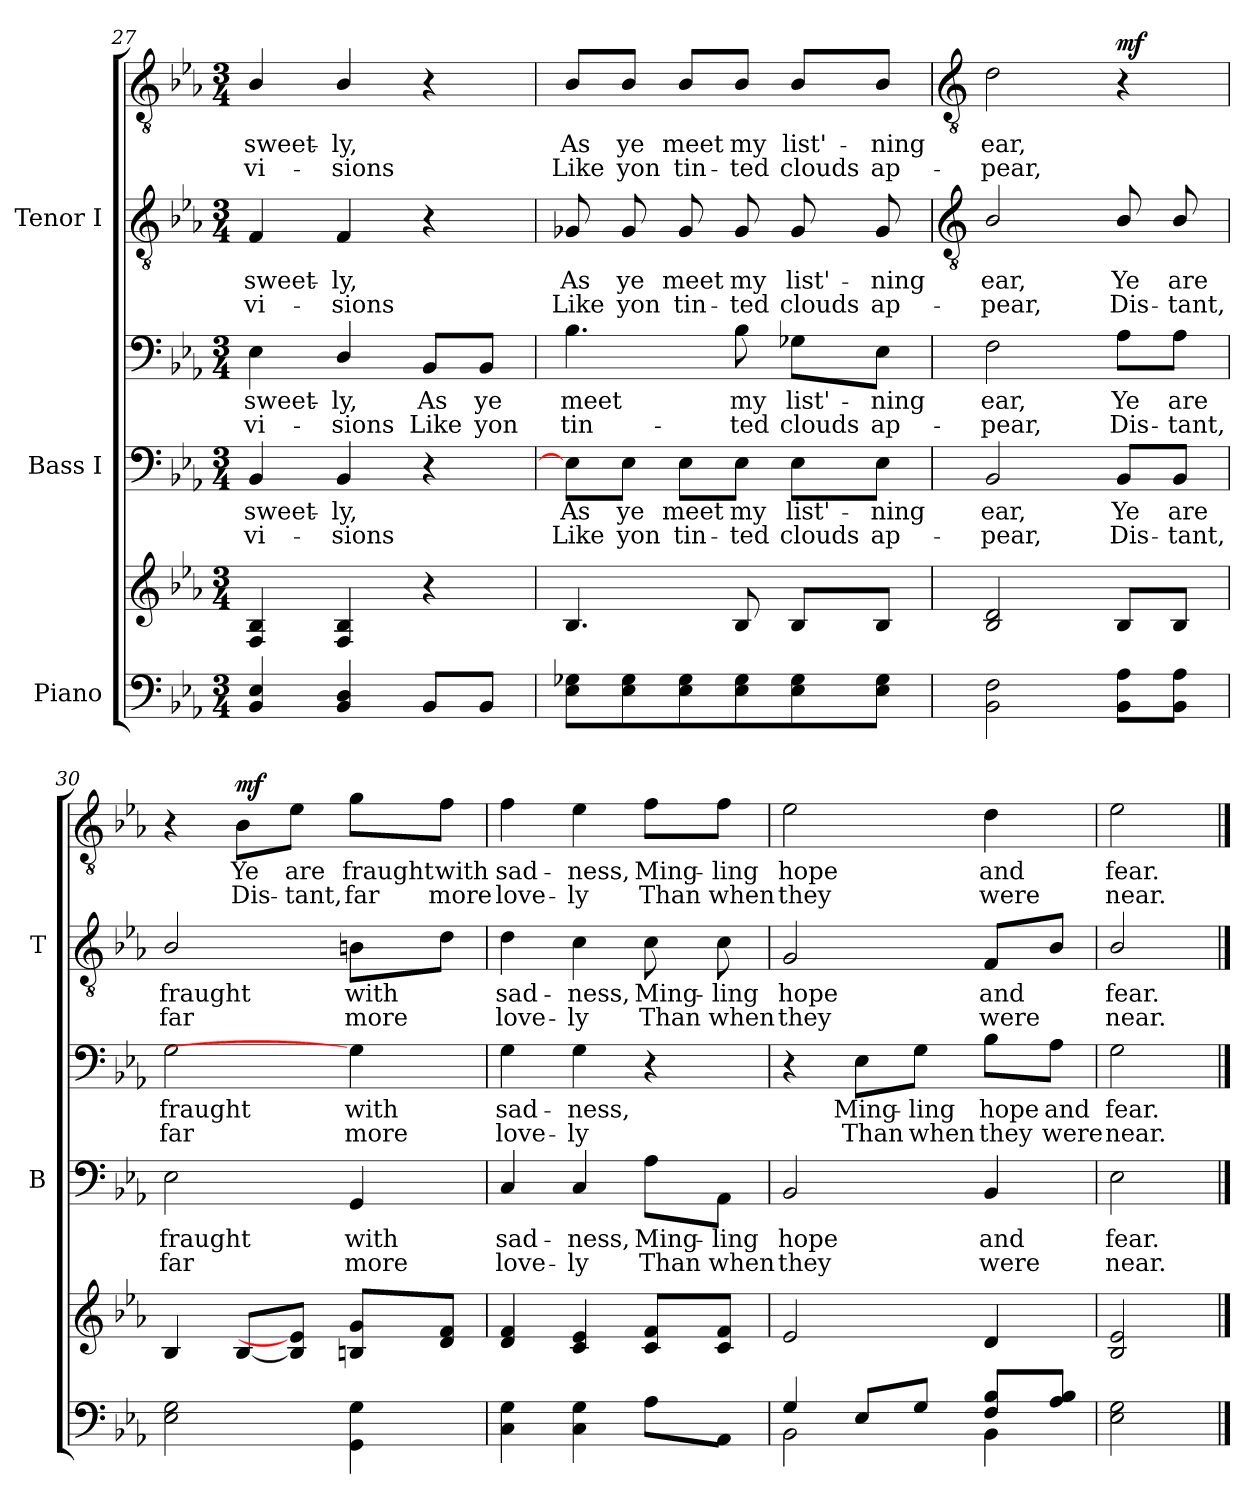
**kern	**kern	**dynam	**kern	**text	**text	**kern	**text	**text	**dynam	**kern	**text	**text	**kern	**text	**text	**dynam
*part3	*part3	*part3	*part2	*part2	*part2	*part2	*part2	*part2	*part2	*part1	*part1	*part1	*part1	*part1	*part1	*part1
*staff6	*staff5	*staff5/6	*staff4	*staff4	*staff4	*staff3	*staff3	*staff3	*staff3/4	*staff2	*staff2	*staff2	*staff1	*staff1	*staff1	*staff1/2
*I"Piano	*	*	*I"Bass I	*	*	*	*	*	*	*I"Tenor I	*	*	*	*	*	*
*	*	*	*I'B	*	*	*	*	*	*	*I'T	*	*	*	*	*	*
*clefF4	*clefG2	*	*clefF4	*	*	*clefF4	*	*	*	*clefGv2	*	*	*clefGv2	*	*	*
*k[b-e-a-]	*k[b-e-a-]	*	*k[b-e-a-]	*	*	*k[b-e-a-]	*	*	*	*k[b-e-a-]	*	*	*k[b-e-a-]	*	*	*
*E-:	*E-:	*	*E-:	*	*	*E-:	*	*	*	*E-:	*	*	*E-:	*	*	*
*M3/4	*M3/4	*	*M3/4	*	*	*M3/4	*	*	*	*M3/4	*	*	*M3/4	*	*	*
=27	=27	=27	=27	=27	=27	=27	=27	=27	=27	=27	=27	=27	=27	=27	=27	=27
*^	*	*	*	*	*	*	*	*	*	*	*	*	*	*	*	*
!	!LO:N:vis=1	!	!	!	!LO:LY:b	!LO:LY:b	!	!LO:LY:b	!LO:LY:b	!	!	!LO:LY:b	!LO:LY:b	!	!LO:LY:b	!LO:LY:b	!
4BB- 4E-	2.ryy	4F 4B-	.	4BB-	sweet-	-vi-	4E-	sweet-	-vi-	.	4F	sweet-	-vi-	4B-/	sweet-	-vi-	.
!	!	!	!	!	!LO:LY:b	!LO:LY:b	!	!LO:LY:b	!LO:LY:b	!	!	!LO:LY:b	!LO:LY:b	!	!LO:LY:b	!LO:LY:b	!
4BB- 4D	.	4F 4B-	.	4BB-	-ly,	sions	4D/	-ly,	sions	.	4F	-ly,	sions	4B-/	-ly,	sions	.
!	!	!	!	!	!	!	!	!LO:LY:b	!LO:LY:b	!	!	!	!	!	!	!	!
8BB-L	.	4r	.	4r	.	.	8BB-/L	As	Like	.	4r	.	.	4r	.	.	.
!	!	!	!	!	!	!	!	!LO:LY:b	!LO:LY:b	!	!	!	!	!	!	!	!
8BB-J	.	.	.	.	.	.	8BB-/J	ye	yon	.	.	.	.	.	.	.	.
=28	=28	=28	=28	=28	=28	=28	=28	=28	=28	=28	=28	=28	=28	=28	=28	=28	=28
!	!LO:N:vis=1	!	!	!	!LO:LY:b	!LO:LY:b	!	!LO:LY:b	!LO:LY:b	!	!	!LO:LY:b	!LO:LY:b	!	!LO:LY:b	!LO:LY:b	!
8E-\ 8G-X\L	2.ryy	4.B-	.	8E-\L]	-As	Like	4.B-	meet	tin-	.	8G-X	-As	Like	8B-/L	As	Like	.
!	!	!	!	!	!LO:LY:b	!LO:LY:b	!	!	!	!	!	!LO:LY:b	!LO:LY:b	!	!LO:LY:b	!LO:LY:b	!
8E-\ 8G-\	.	.	.	8E-\J	ye	yon	.	.	.	.	8G-	ye	yon	8B-/J	ye	yon	.
!	!	!	!	!	!LO:LY:b	!LO:LY:b	!	!	!	!	!	!LO:LY:b	!LO:LY:b	!	!LO:LY:b	!LO:LY:b	!
8E-\ 8G-\	.	.	.	8E-\L	meet	tin-	.	.	.	.	8G-	meet	tin-	8B-/L	meet	tin-	.
!	!	!	!	!	!LO:LY:b	!LO:LY:b	!	!LO:LY:b	!LO:LY:b	!	!	!LO:LY:b	!LO:LY:b	!	!LO:LY:b	!LO:LY:b	!
8E-\ 8G-\	.	8B-	.	8E-\J	-my	ted	8B-	-my	ted	.	8G-	-my	ted	8B-/J	-my	ted	.
!	!	!	!	!	!LO:LY:b	!LO:LY:b	!	!LO:LY:b	!LO:LY:b	!	!	!LO:LY:b	!LO:LY:b	!	!LO:LY:b	!LO:LY:b	!
8E-\ 8G-\	.	8B-L	.	8E-\L	list'-	-clouds	8G-X\L	list'-	-clouds	.	8G-	list'-	-clouds	8B-/L	list'-	-clouds	.
!	!	!	!	!	!LO:LY:b	!LO:LY:b	!	!LO:LY:b	!LO:LY:b	!	!	!LO:LY:b	!LO:LY:b	!	!LO:LY:b	!LO:LY:b	!
8E-\ 8G-\J	.	8B-J	.	8E-\J	ning	ap-	8E-\J	ning	ap-	.	8G-	ning	ap-	8B-/J	ning	ap-	.
!!LO:LB:g=z
=29	=29	=29	=29	=29	=29	=29	=29	=29	=29	=29	=29	=29	=29	=29	=29	=29	=29
*	*	*	*	*	*	*	*	*	*	*	*clefGv2	*	*	*clefGv2	*	*	*
!	!LO:N:vis=1	!	!	!	!LO:LY:b	!LO:LY:b	!	!LO:LY:b	!LO:LY:b	!	!	!LO:LY:b	!LO:LY:b	!	!LO:LY:b	!LO:LY:b	!
2BB-\ 2F\	2.ryy	2B- 2d	.	2BB-	ear,	pear,	2F	-ear,	pear,	.	2B-/	ear,	pear,	2d	-ear,	pear,	.
!	!	!	!LO:DY:b=2	!	!LO:LY:b	!LO:LY:b	!	!LO:LY:b	!LO:LY:b	!	!	!LO:LY:b	!LO:LY:b	!	!	!	!
!	!	!	!LO:DY:n=1:b	!	!	!	!	!	!	!LO:DY:b=2	!	!	!	!	!	!	!
!	!	!	!	!	!	!	!	!	!	!LO:DY:n=1:b	!	!	!	!	!	!	!LO:DY:b=2
8BB-\ 8A-\L	.	8B-L	mf mf	8BB-/L	Ye	Dis-	8A-\L	Ye	Dis-	mf mf	8B-/	Ye	Dis-	4r	.	.	mf
!	!	!	!	!	!LO:LY:b	!LO:LY:b	!	!LO:LY:b	!LO:LY:b	!	!	!LO:LY:b	!LO:LY:b	!	!	!	!
8BB-\ 8A-\J	.	8B-J	.	8BB-/J	-are	tant,	8A-\J	-are	tant,	.	8B-/	-are	tant,	.	.	.	.
=30	=30	=30	=30	=30	=30	=30	=30	=30	=30	=30	=30	=30	=30	=30	=30	=30	=30
!	!	!	!	!	!LO:LY:b	!LO:LY:b	!	!LO:LY:b	!LO:LY:b	!	!	!LO:LY:b	!LO:LY:b	!	!	!	!
2E-\ 2G\	2.ryy	4B-	.	2E-	fraught	far	2G	fraught	far	.	2B-/	fraught	far	4r	.	.	.
!	!	!	!	!	!	!	!	!	!	!	!	!	!	!	!LO:LY:b	!LO:LY:b	!LO:DY:b
.	.	[8B-L	.	.	.	.	.	.	.	.	.	.	.	8B-\L	Ye	Dis-	mf
!	!	!	!	!	!	!	!	!	!	!	!	!	!	!	!LO:LY:b	!LO:LY:b	!
.	.	8B-] 8e-]J	.	.	.	.	.	.	.	.	.	.	.	8e-\J	-are	tant,	.
!	!	!	!	!	!LO:LY:b	!LO:LY:b	!	!LO:LY:b	!LO:LY:b	!	!	!LO:LY:b	!LO:LY:b	!	!LO:LY:b	!LO:LY:b	!
4GG\ 4G\	.	8Bn 8gL	.	4GG	with	more	4G]	with	more	.	8BnL	with	more	8g\L	fraught	far	.
!	!	!	!	!	!	!	!	!	!	!	!	!	!	!	!LO:LY:b	!LO:LY:b	!
.	.	8d 8fJ	.	.	.	.	.	.	.	.	8dJ	.	.	8f\J	with	more	.
=31	=31	=31	=31	=31	=31	=31	=31	=31	=31	=31	=31	=31	=31	=31	=31	=31	=31
!	!	!	!	!	!LO:LY:b	!LO:LY:b	!	!LO:LY:b	!LO:LY:b	!	!	!LO:LY:b	!LO:LY:b	!	!LO:LY:b	!LO:LY:b	!
4C\ 4G\	2.ryy	4d 4f	.	4C	sad-	-love-	4G	sad-	-love-	.	4d	sad-	-love-	4f	sad-	-love-	.
!	!	!	!	!	!LO:LY:b	!LO:LY:b	!	!LO:LY:b	!LO:LY:b	!	!	!LO:LY:b	!LO:LY:b	!	!LO:LY:b	!LO:LY:b	!
4C\ 4G\	.	4c 4e-	.	4C	-ness,	ly	4G	-ness,	ly	.	4c	-ness,	ly	4e-	-ness,	ly	.
!	!	!	!	!	!LO:LY:b	!LO:LY:b	!	!	!	!	!	!LO:LY:b	!LO:LY:b	!	!LO:LY:b	!LO:LY:b	!
8A-\L	.	8c 8fL	.	8A-\L	Ming-	-Than	4r	.	.	.	8c	Ming-	-Than	8f\L	Ming-	-Than	.
!	!	!	!	!	!LO:LY:b	!LO:LY:b	!	!	!	!	!	!LO:LY:b	!LO:LY:b	!	!LO:LY:b	!LO:LY:b	!
8AA-\J	.	8c 8fJ	.	8AA-\J	ling	when	.	.	.	.	8c	ling	when	8f\J	ling	when	.
=32	=32	=32	=32	=32	=32	=32	=32	=32	=32	=32	=32	=32	=32	=32	=32	=32	=32
!	!	!	!	!	!LO:LY:b	!LO:LY:b	!	!	!	!	!	!LO:LY:b	!LO:LY:b	!	!LO:LY:b	!LO:LY:b	!
4G	2BB-\	2e-	.	2BB-	hope	they	4r	.	.	.	2G	hope	they	2e-	hope	they	.
!	!	!	!	!	!	!	!	!LO:LY:b	!LO:LY:b	!	!	!	!	!	!	!	!
8E-L	.	.	.	.	.	.	8E-\L	Ming-	-Than	.	.	.	.	.	.	.	.
!	!	!	!	!	!	!	!	!LO:LY:b	!LO:LY:b	!	!	!	!	!	!	!	!
8GJ	.	.	.	.	.	.	8G\J	ling	when	.	.	.	.	.	.	.	.
!	!	!	!	!	!LO:LY:b	!LO:LY:b	!	!LO:LY:b	!LO:LY:b	!	!	!LO:LY:b	!LO:LY:b	!	!LO:LY:b	!LO:LY:b	!
8F 8B-L	4BB-\	4d	.	4BB-	and	were	8B-\L	hope	they	.	8FL	and	were	4d	and	were	.
!	!	!	!	!	!	!	!	!LO:LY:b	!LO:LY:b	!	!	!	!	!	!	!	!
8A- 8B-J	.	.	.	.	.	.	8A-\J	and	were	.	8B-J	.	.	.	.	.	.
=33	=33	=33	=33	=33	=33	=33	=33	=33	=33	=33	=33	=33	=33	=33	=33	=33	=33
!	!	!	!	!	!LO:LY:b	!LO:LY:b	!	!LO:LY:b	!LO:LY:b	!	!	!LO:LY:b	!LO:LY:b	!	!LO:LY:b	!LO:LY:b	!
2E-\ 2G\	2ryy	2B- 2e-	.	2E-	fear.	near.	2G	fear.	near.	.	2B-/	fear.	near.	2e-	fear.	near.	.
*v	*v	*	*	*	*	*	*	*	*	*	*	*	*	*	*	*	*
==	==	==	==	==	==	==	==	==	==	==	==	==	==	==	==	==
*-	*-	*-	*-	*-	*-	*-	*-	*-	*-	*-	*-	*-	*-	*-	*-	*-
